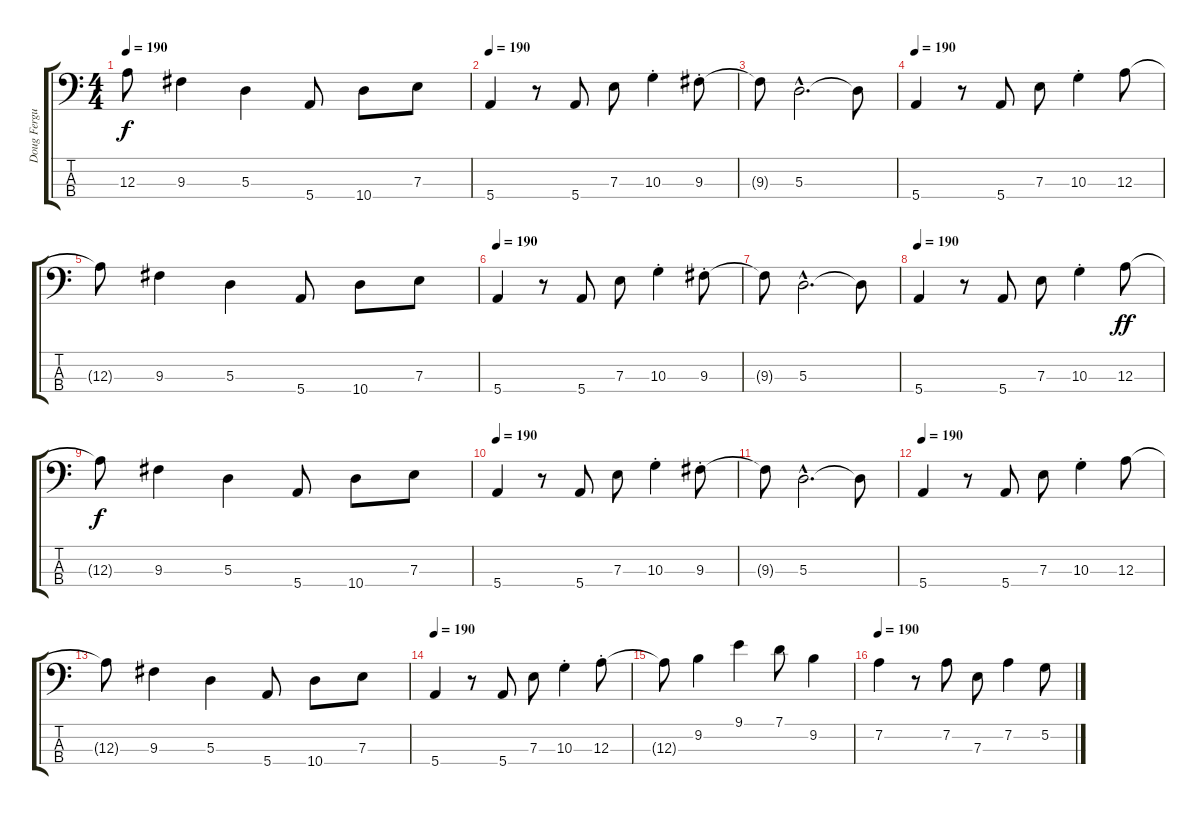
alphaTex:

\track ("Doug Ferguson" "Doug Fergu") {instrument electricbassfinger}
\staff {score tabs}
\tuning (G2 D2 A1 E1) {hide}
\ts (4 4)
\tempo 190
\clef f4
\ks c
12.3{t}.8{dy f} 9.3.4 5.3.4 5.4.8 10.4.8 7.3.8 |
\tempo 190
5.4.4 r.8 5.4.8 7.3.8 10.3{st}.4 9.3{st}.8 |
9.3{t}.8 5.3{hac}.2{d} 5.3{t}.8 |
\tempo 190
5.4.4 r.8 5.4.8 7.3.8 10.3{st}.4 12.3.8 |
12.3{t}.8 9.3.4 5.3.4 5.4.8 10.4.8 7.3.8 |
\tempo 190
5.4.4 r.8 5.4.8 7.3.8 10.3{st}.4 9.3{st}.8 |
9.3{t}.8 5.3{hac}.2{d} 5.3{t}.8 |
\tempo 190
5.4.4 r.8 5.4.8 7.3.8 10.3{st}.4 12.3.8{dy ff} |
12.3{t}.8{dy f} 9.3.4 5.3.4 5.4.8 10.4.8 7.3.8 |
\tempo 190
5.4.4 r.8 5.4.8 7.3.8 10.3{st}.4 9.3{st}.8 |
9.3{t}.8 5.3{hac}.2{d} 5.3{t}.8 |
\tempo 190
5.4.4 r.8 5.4.8 7.3.8 10.3{st}.4 12.3.8 |
12.3{t}.8 9.3.4 5.3.4 5.4.8 10.4.8 7.3.8 |
\tempo 190
5.4.4 r.8 5.4.8 7.3.8 10.3{st}.4 12.3{st}.8 |
12.3{t}.8 9.2.4 9.1.4 7.1.8 9.2.4 |
\tempo 190
7.2.4 r.8 7.2.8 7.3.8 7.2.4 5.2.8
